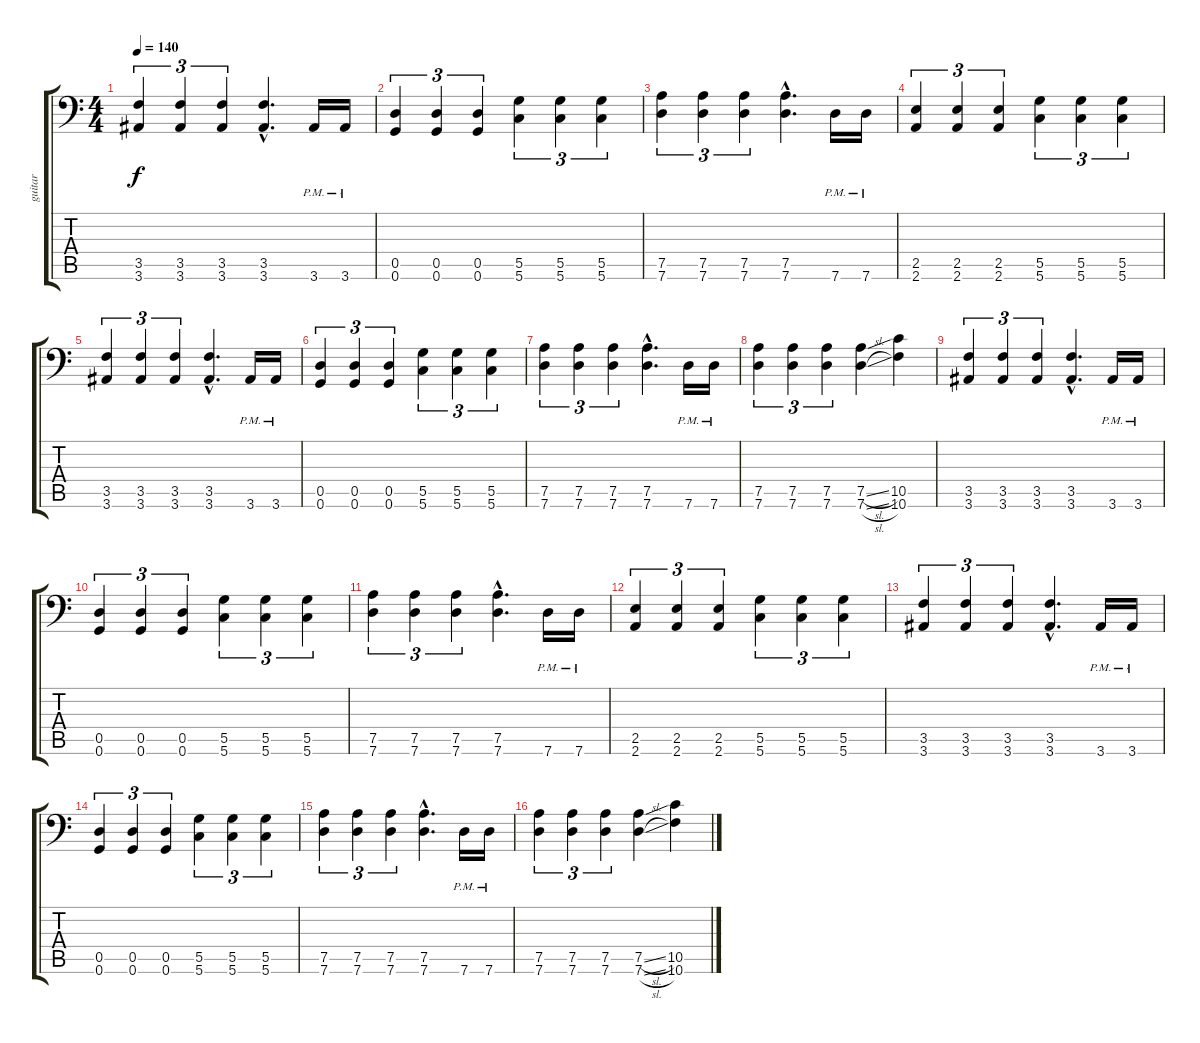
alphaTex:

\track ("guitar" "guitar") {instrument distortionguitar}
\staff {score tabs}
\tuning (A3 E3 C3 G2 D2 G1) {hide}
\ts (4 4)
\tempo 140
\clef f4
\ks c
(3.5 3.6).4{tu (3 2) dy f} (3.5 3.6).4{tu (3 2)} (3.5 3.6).4{tu (3 2)} (3.5{hac} 3.6{hac}).4{d} 3.6{pm}.16 3.6{pm}.16 |
(0.5 0.6).4{tu (3 2)} (0.5 0.6).4{tu (3 2)} (0.5 0.6).4{tu (3 2)} (5.5 5.6).4{tu (3 2)} (5.5 5.6).4{tu (3 2)} (5.5 5.6).4{tu (3 2)} |
(7.5 7.6).4{tu (3 2)} (7.5 7.6).4{tu (3 2)} (7.5 7.6).4{tu (3 2)} (7.5{hac} 7.6{hac}).4{d} 7.6{pm}.16 7.6{pm}.16 |
(2.5 2.6).4{tu (3 2)} (2.5 2.6).4{tu (3 2)} (2.5 2.6).4{tu (3 2)} (5.5 5.6).4{tu (3 2)} (5.5 5.6).4{tu (3 2)} (5.5 5.6).4{tu (3 2)} |
(3.5 3.6).4{tu (3 2)} (3.5 3.6).4{tu (3 2)} (3.5 3.6).4{tu (3 2)} (3.5{hac} 3.6{hac}).4{d} 3.6{pm}.16 3.6{pm}.16 |
(0.5 0.6).4{tu (3 2)} (0.5 0.6).4{tu (3 2)} (0.5 0.6).4{tu (3 2)} (5.5 5.6).4{tu (3 2)} (5.5 5.6).4{tu (3 2)} (5.5 5.6).4{tu (3 2)} |
(7.5 7.6).4{tu (3 2)} (7.5 7.6).4{tu (3 2)} (7.5 7.6).4{tu (3 2)} (7.5{hac} 7.6{hac}).4{d} 7.6{pm}.16 7.6{pm}.16 |
(7.5 7.6).4{tu (3 2)} (7.5 7.6).4{tu (3 2)} (7.5 7.6).4{tu (3 2)} (7.5{sl} 7.6{sl}).4 (10.5 10.6).4 |
(3.5 3.6).4{tu (3 2)} (3.5 3.6).4{tu (3 2)} (3.5 3.6).4{tu (3 2)} (3.5{hac} 3.6{hac}).4{d} 3.6{pm}.16 3.6{pm}.16 |
(0.5 0.6).4{tu (3 2)} (0.5 0.6).4{tu (3 2)} (0.5 0.6).4{tu (3 2)} (5.5 5.6).4{tu (3 2)} (5.5 5.6).4{tu (3 2)} (5.5 5.6).4{tu (3 2)} |
(7.5 7.6).4{tu (3 2)} (7.5 7.6).4{tu (3 2)} (7.5 7.6).4{tu (3 2)} (7.5{hac} 7.6{hac}).4{d} 7.6{pm}.16 7.6{pm}.16 |
(2.5 2.6).4{tu (3 2)} (2.5 2.6).4{tu (3 2)} (2.5 2.6).4{tu (3 2)} (5.5 5.6).4{tu (3 2)} (5.5 5.6).4{tu (3 2)} (5.5 5.6).4{tu (3 2)} |
(3.5 3.6).4{tu (3 2)} (3.5 3.6).4{tu (3 2)} (3.5 3.6).4{tu (3 2)} (3.5{hac} 3.6{hac}).4{d} 3.6{pm}.16 3.6{pm}.16 |
(0.5 0.6).4{tu (3 2)} (0.5 0.6).4{tu (3 2)} (0.5 0.6).4{tu (3 2)} (5.5 5.6).4{tu (3 2)} (5.5 5.6).4{tu (3 2)} (5.5 5.6).4{tu (3 2)} |
(7.5 7.6).4{tu (3 2)} (7.5 7.6).4{tu (3 2)} (7.5 7.6).4{tu (3 2)} (7.5{hac} 7.6{hac}).4{d} 7.6{pm}.16 7.6{pm}.16 |
(7.5 7.6).4{tu (3 2)} (7.5 7.6).4{tu (3 2)} (7.5 7.6).4{tu (3 2)} (7.5{sl} 7.6{sl}).4 (10.5 10.6).4
